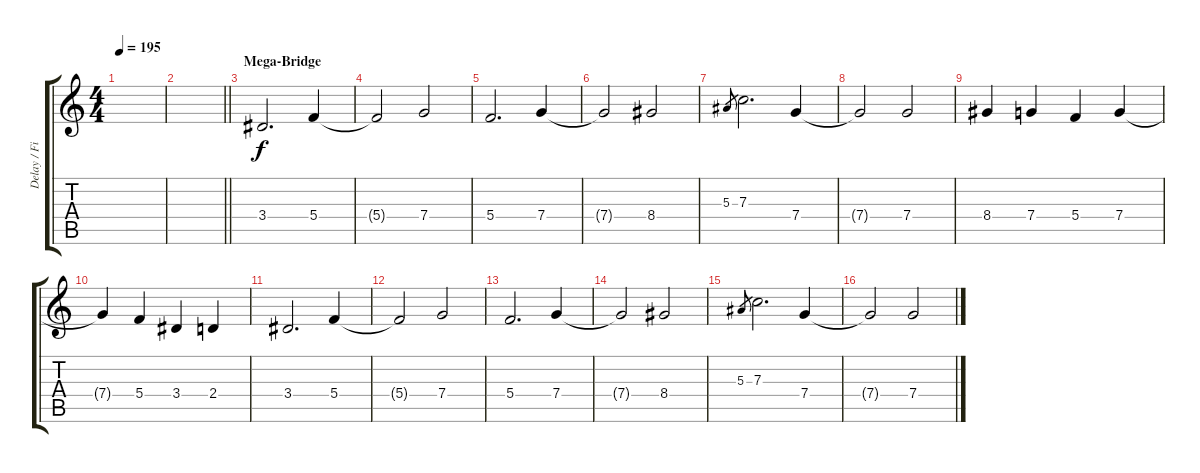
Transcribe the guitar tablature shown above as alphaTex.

\track ("Delay / Fill" "Delay / Fi") {instrument distortionguitar}
\staff {score tabs}
\tuning (D4 A3 F3 C3 G2 C2) {hide}
\ts (4 4)
\tempo 195
\clef g2
\ks c
|
\barLineRight lightlight
|
\section ("" "Mega-Bridge")
3.4.2{d balance 16} 5.4.4 |
5.4{t}.2 7.4.2 |
5.4.2{d} 7.4.4 |
7.4{t}.2 8.4.2 |
5.3.8{gr} 7.3.2{d} 7.4.4 |
7.4{t}.2 7.4.2 |
8.4.4 7.4.4 5.4.4 7.4.4 |
7.4{t}.4 5.4.4 3.4.4 2.4.4 |
3.4.2{d balance 16} 5.4.4 |
5.4{t}.2 7.4.2 |
5.4.2{d} 7.4.4 |
7.4{t}.2 8.4.2 |
5.3.8{gr} 7.3.2{d} 7.4.4 |
7.4{t}.2 7.4.2
